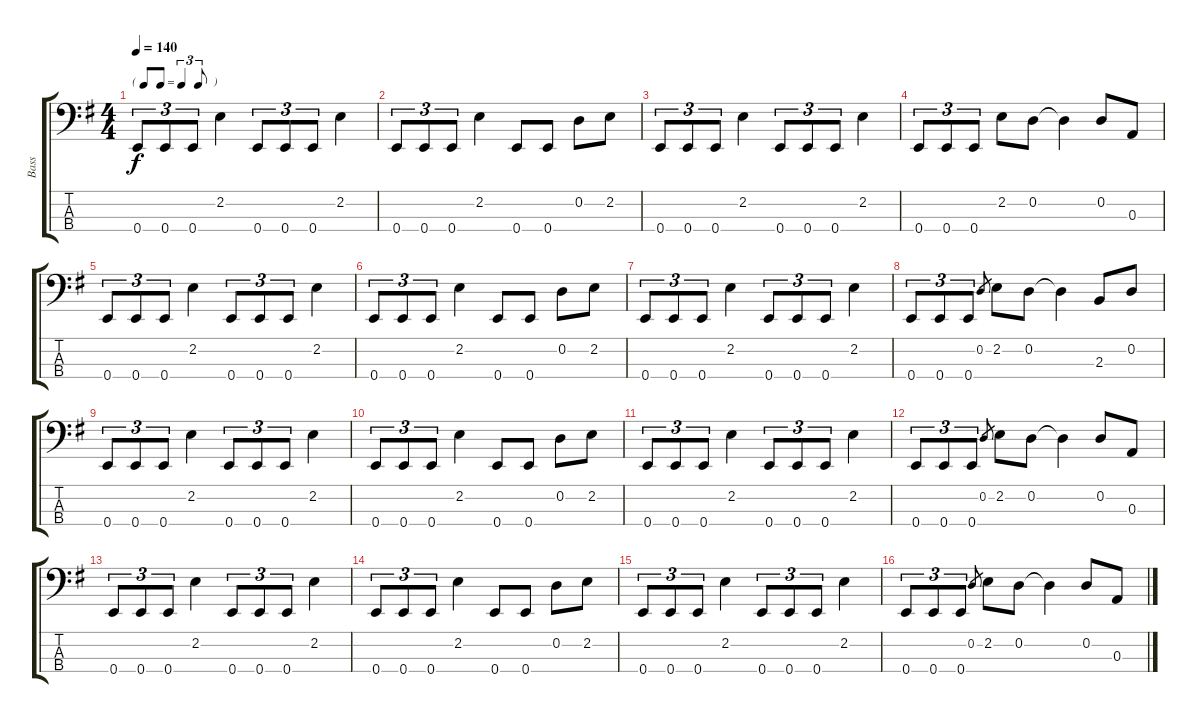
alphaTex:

\track ("Bass" "Bass") {instrument electricbassfinger}
\staff {score tabs}
\tuning (G2 D2 A1 E1) {hide}
\ts (4 4)
\tf triplet8th
\tempo 140
\clef f4
\ks eminor
0.4.8{tu (3 2) dy f} 0.4.8{tu (3 2)} 0.4.8{tu (3 2)} 2.2.4 0.4.8{tu (3 2)} 0.4.8{tu (3 2)} 0.4.8{tu (3 2)} 2.2.4 |
0.4.8{tu (3 2)} 0.4.8{tu (3 2)} 0.4.8{tu (3 2)} 2.2.4 0.4.8 0.4.8 0.2.8 2.2.8 |
0.4.8{tu (3 2)} 0.4.8{tu (3 2)} 0.4.8{tu (3 2)} 2.2.4 0.4.8{tu (3 2)} 0.4.8{tu (3 2)} 0.4.8{tu (3 2)} 2.2.4 |
0.4.8{tu (3 2)} 0.4.8{tu (3 2)} 0.4.8{tu (3 2)} 2.2.8 0.2.8 0.2{t}.4 0.2.8 0.3.8 |
0.4.8{tu (3 2)} 0.4.8{tu (3 2)} 0.4.8{tu (3 2)} 2.2.4 0.4.8{tu (3 2)} 0.4.8{tu (3 2)} 0.4.8{tu (3 2)} 2.2.4 |
0.4.8{tu (3 2)} 0.4.8{tu (3 2)} 0.4.8{tu (3 2)} 2.2.4 0.4.8 0.4.8 0.2.8 2.2.8 |
0.4.8{tu (3 2)} 0.4.8{tu (3 2)} 0.4.8{tu (3 2)} 2.2.4 0.4.8{tu (3 2)} 0.4.8{tu (3 2)} 0.4.8{tu (3 2)} 2.2.4 |
0.4.8{tu (3 2)} 0.4.8{tu (3 2)} 0.4.8{tu (3 2)} 0.2.8{gr} 2.2.8 0.2.8 0.2{t}.4 2.3.8 0.2.8 |
0.4.8{tu (3 2)} 0.4.8{tu (3 2)} 0.4.8{tu (3 2)} 2.2.4 0.4.8{tu (3 2)} 0.4.8{tu (3 2)} 0.4.8{tu (3 2)} 2.2.4 |
0.4.8{tu (3 2)} 0.4.8{tu (3 2)} 0.4.8{tu (3 2)} 2.2.4 0.4.8 0.4.8 0.2.8 2.2.8 |
0.4.8{tu (3 2)} 0.4.8{tu (3 2)} 0.4.8{tu (3 2)} 2.2.4 0.4.8{tu (3 2)} 0.4.8{tu (3 2)} 0.4.8{tu (3 2)} 2.2.4 |
0.4.8{tu (3 2)} 0.4.8{tu (3 2)} 0.4.8{tu (3 2)} 0.2.8{gr} 2.2.8 0.2.8 0.2{t}.4 0.2.8 0.3.8 |
0.4.8{tu (3 2)} 0.4.8{tu (3 2)} 0.4.8{tu (3 2)} 2.2.4 0.4.8{tu (3 2)} 0.4.8{tu (3 2)} 0.4.8{tu (3 2)} 2.2.4 |
0.4.8{tu (3 2)} 0.4.8{tu (3 2)} 0.4.8{tu (3 2)} 2.2.4 0.4.8 0.4.8 0.2.8 2.2.8 |
0.4.8{tu (3 2)} 0.4.8{tu (3 2)} 0.4.8{tu (3 2)} 2.2.4 0.4.8{tu (3 2)} 0.4.8{tu (3 2)} 0.4.8{tu (3 2)} 2.2.4 |
0.4.8{tu (3 2)} 0.4.8{tu (3 2)} 0.4.8{tu (3 2)} 0.2.8{gr} 2.2.8 0.2.8 0.2{t}.4 0.2.8 0.3.8
